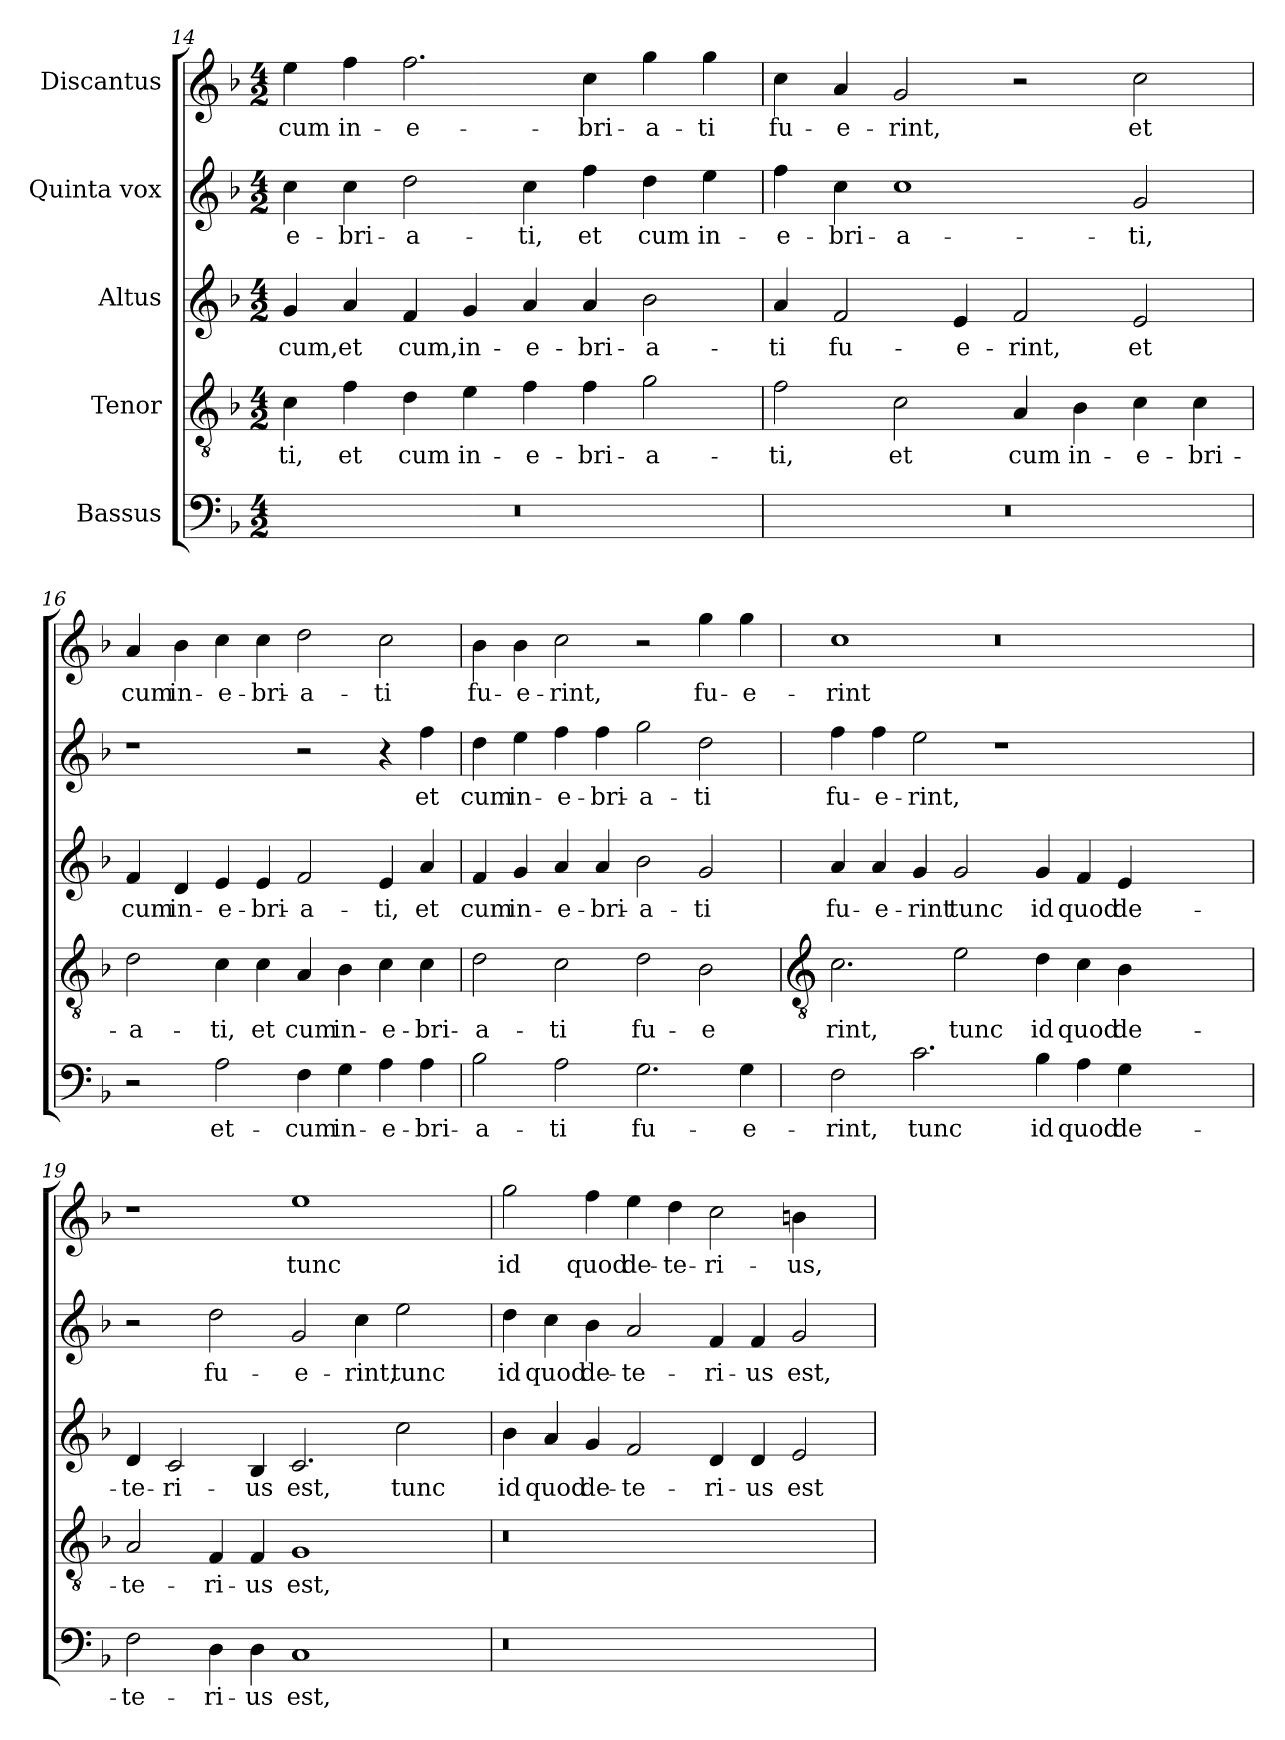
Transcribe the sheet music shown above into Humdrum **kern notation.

**kern	**text	**kern	**text	**kern	**text	**kern	**text	**kern	**text
*part5	*part5	*part4	*part4	*part3	*part3	*part2	*part2	*part1	*part1
*staff5	*staff5	*staff4	*staff4	*staff3	*staff3	*staff2	*staff2	*staff1	*staff1
*I"Bassus	*	*I"Tenor	*	*I"Altus	*	*I"Quinta vox	*	*I"Discantus	*
!!LO:LB:g=z
*clefF4	*	*clefGv2	*	*clefG2	*	*clefG2	*	*clefG2	*
*k[b-]	*	*k[b-]	*	*k[b-]	*	*k[b-]	*	*k[b-]	*
*F:	*	*F:	*	*F:	*	*F:	*	*F:	*
*M4/2	*	*M4/2	*	*M4/2	*	*M4/2	*	*M4/2	*
=14	=14	=14	=14	=14	=14	=14	=14	=14	=14
!	!	!	!LO:LY:b	!	!LO:LY:b	!	!LO:LY:b	!	!LO:LY:b
0r	.	4c	-ti,	4g	cum,	4cc	-e-	4ee	cum
!	!	!	!LO:LY:b	!	!LO:LY:b	!	!LO:LY:b	!	!LO:LY:b
.	.	4f	et	4a	et	4cc	-bri-	4ff	in-
!	!	!	!LO:LY:b	!	!LO:LY:b	!	!LO:LY:b	!	!LO:LY:b
.	.	4d	cum	4f	cum,	2dd	-a-	2.ff	-e-
!	!	!	!LO:LY:b	!	!LO:LY:b	!	!	!	!
.	.	4e	in-	4g	in-	.	.	.	.
!	!	!	!LO:LY:b	!	!LO:LY:b	!	!LO:LY:b	!	!
.	.	4f	-e-	4a	-e-	4cc	-ti,	.	.
!	!	!	!LO:LY:b	!	!LO:LY:b	!	!LO:LY:b	!	!LO:LY:b
.	.	4f	-bri-	4a	-bri-	4ff	et	4cc	-bri-
!	!	!	!LO:LY:b	!	!LO:LY:b	!	!LO:LY:b	!	!LO:LY:b
.	.	2g	-a-	2b-	-a-	4dd	cum	4gg	-a-
!	!	!	!	!	!	!	!LO:LY:b	!	!LO:LY:b
.	.	.	.	.	.	4ee	in-	4gg	-ti
=15	=15	=15	=15	=15	=15	=15	=15	=15	=15
!	!	!	!LO:LY:b	!	!LO:LY:b	!	!LO:LY:b	!	!LO:LY:b
0r	.	2f	-ti,	4a	-ti	4ff	-e-	4cc	fu-
!	!	!	!	!	!LO:LY:b	!	!LO:LY:b	!	!LO:LY:b
.	.	.	.	2f	fu-	4cc	-bri-	4a	-e-
!	!	!	!LO:LY:b	!	!	!	!LO:LY:b	!	!LO:LY:b
.	.	2c	et	.	.	1cc	-a-	2g	-rint,
!	!	!	!	!	!LO:LY:b	!	!	!	!
.	.	.	.	4e	-e-	.	.	.	.
!	!	!	!LO:LY:b	!	!LO:LY:b	!	!	!	!
.	.	4A	cum	2f	-rint,	.	.	2r	.
!	!	!	!LO:LY:b	!	!	!	!	!	!
.	.	4B-	in-	.	.	.	.	.	.
!	!	!	!LO:LY:b	!	!LO:LY:b	!	!LO:LY:b	!	!LO:LY:b
.	.	4c	-e-	2e	et	2g	-ti,	2cc	et
!	!	!	!LO:LY:b	!	!	!	!	!	!
.	.	4c	-bri-	.	.	.	.	.	.
=16	=16	=16	=16	=16	=16	=16	=16	=16	=16
!	!	!	!LO:LY:b	!	!LO:LY:b	!	!	!	!LO:LY:b
2r	.	2d	-a-	4f	cum	1r	.	4a	cum
!	!	!	!	!	!LO:LY:b	!	!	!	!LO:LY:b
.	.	.	.	4d	in-	.	.	4b-	in-
!	!LO:LY:b	!	!LO:LY:b	!	!LO:LY:b	!	!	!	!LO:LY:b
2A	et-	4c	-ti,	4e	-e-	.	.	4cc	-e-
!	!	!	!LO:LY:b	!	!LO:LY:b	!	!	!	!LO:LY:b
.	.	4c	et	4e	-bri-	.	.	4cc	-bri-
!	!LO:LY:b	!	!LO:LY:b	!	!LO:LY:b	!	!	!	!LO:LY:b
4F	-cum	4A	cum	2f	-a-	2r	.	2dd	-a-
!	!LO:LY:b	!	!LO:LY:b	!	!	!	!	!	!
4G	in-	4B-	in-	.	.	.	.	.	.
!	!LO:LY:b	!	!LO:LY:b	!	!LO:LY:b	!	!	!	!LO:LY:b
4A	-e-	4c	-e-	4e	-ti,	4r	.	2cc	-ti
!	!LO:LY:b	!	!LO:LY:b	!	!LO:LY:b	!	!LO:LY:b	!	!
4A	-bri-	4c	-bri-	4a	et	4ff	et	.	.
=17	=17	=17	=17	=17	=17	=17	=17	=17	=17
!	!LO:LY:b	!	!LO:LY:b	!	!LO:LY:b	!	!LO:LY:b	!	!LO:LY:b
2B-	-a-	2d	-a-	4f	cum	4dd	cum	4b-	fu-
!	!	!	!	!	!LO:LY:b	!	!LO:LY:b	!	!LO:LY:b
.	.	.	.	4g	in-	4ee	in-	4b-	-e-
!	!LO:LY:b	!	!LO:LY:b	!	!LO:LY:b	!	!LO:LY:b	!	!LO:LY:b
2A	-ti	2c	-ti	4a	-e-	4ff	-e-	2cc	-rint,
!	!	!	!	!	!LO:LY:b	!	!LO:LY:b	!	!
.	.	.	.	4a	-bri-	4ff	-bri-	.	.
!	!LO:LY:b	!	!LO:LY:b	!	!LO:LY:b	!	!LO:LY:b	!	!
2.G	fu-	2d	fu-	2b-	-a-	2gg	-a-	2r	.
!	!	!	!LO:LY:b	!	!LO:LY:b	!	!LO:LY:b	!	!LO:LY:b
.	.	2B-	-e	2g	-ti	2dd	-ti	4gg	fu-
!	!LO:LY:b	!	!	!	!	!	!	!	!LO:LY:b
4G	-e-	.	.	.	.	.	.	4gg	-e-
!!LO:LB:g=z
=18	=18	=18	=18	=18	=18	=18	=18	=18	=18
*	*	*clefGv2	*	*	*	*	*	*	*
!	!LO:LY:b	!	!LO:LY:b	!	!LO:LY:b	!	!LO:LY:b	!	!LO:LY:b
*	*	*	*	*	*	*	*	*^	*
2F	-rint,	2.c	rint,	4a	fu-	4ff	fu-	1cc	0ryy	-rint
!	!	!	!	!	!LO:LY:b	!	!LO:LY:b	!	!	!
.	.	.	.	4a	-e-	4ff	-e-	.	.	.
!	!LO:LY:b	!	!	!	!LO:LY:b	!	!LO:LY:b	!	!	!
2.c	tunc	.	.	4g	-rint	2ee	-rint,	.	.	.
!	!	!	!LO:LY:b	!	!LO:LY:b	!	!	!	!	!
.	.	2e	tunc	2g	tunc	.	.	.	.	.
.	.	.	.	.	.	1r	.	0r	.	.
!	!LO:LY:b	!	!LO:LY:b	!	!LO:LY:b	!	!	!	!	!
4B-	id	4d	id	4g	id	.	.	.	.	.
!	!LO:LY:b	!	!LO:LY:b	!	!LO:LY:b	!	!	!	!	!
4A	quod	4c	quod	4f	quod	.	.	.	.	.
!	!LO:LY:b	!	!LO:LY:b	!	!LO:LY:b	!	!	!	!	!
4G	de-	4B-	de-	4e	de-	.	.	.	.	.
1ryy	.	1ryy	.	1ryy	.	1ryy	.	.	1ryy	.
=19	=19	=19	=19	=19	=19	=19	=19	=19	=19	=19
!	!LO:LY:b	!	!LO:LY:b	!	!LO:LY:b	!	!	!	!	!
2F	-te-	2A	-te-	4d	-te-	2r	.	1r	1ryy	.
!	!	!	!	!	!LO:LY:b	!	!	!	!	!
.	.	.	.	2c	-ri-	.	.	.	.	.
!	!LO:LY:b	!	!LO:LY:b	!	!	!	!LO:LY:b	!	!	!
4D	-ri-	4F	-ri-	.	.	2dd	fu-	.	.	.
!	!LO:LY:b	!	!LO:LY:b	!	!LO:LY:b	!	!	!	!	!
4D	-us	4F	-us	4B-	-us	.	.	.	.	.
!	!LO:LY:b	!	!LO:LY:b	!	!LO:LY:b	!	!LO:LY:b	!	!	!LO:LY:b
1C	est,	1G	est,	2.c	est,	2g	-e-	1ee	2ryy	tunc
!	!	!	!	!	!	!	!LO:LY:b	!	!	!
.	.	.	.	.	.	4cc	-rint,	.	4ryy	.
!	!	!	!	!	!LO:LY:b	!	!LO:LY:b	!	!	!
.	.	.	.	2cc	tunc	2ee	tunc	.	8ryy	.
.	.	.	.	.	.	.	.	.	8ryy	.
4ryy	.	4ryy	.	.	.	.	.	4ryy	4ryy	.
=20	=20	=20	=20	=20	=20	=20	=20	=20	=20	=20
!	!	!	!	!	!LO:LY:b	!	!LO:LY:b	!	!	!LO:LY:b
0r	.	0r	.	4b-	id	4dd	id	2gg	4ryy	id
!	!	!	!	!	!LO:LY:b	!	!LO:LY:b	!	!	!
.	.	.	.	4a	quod	4cc	quod	.	0ryy	.
!	!	!	!	!	!LO:LY:b	!	!LO:LY:b	!	!	!LO:LY:b
.	.	.	.	4g	de-	4b-	de-	4ff	.	quod
!	!	!	!	!	!LO:LY:b	!	!LO:LY:b	!	!	!LO:LY:b
.	.	.	.	2f	-te-	2a	-te-	4ee	.	de-
!	!	!	!	!	!	!	!	!	!	!LO:LY:b
.	.	.	.	.	.	.	.	4dd	.	-te-
!	!	!	!	!	!LO:LY:b	!	!LO:LY:b	!	!	!LO:LY:b
.	.	.	.	4d	-ri-	4f	-ri-	2cc	.	-ri-
!	!	!	!	!	!LO:LY:b	!	!LO:LY:b	!	!	!
.	.	.	.	4d	-us	4f	-us	.	.	.
!	!	!	!	!	!LO:LY:b	!	!LO:LY:b	!	!	!LO:LY:b
.	.	.	.	2e	est	2g	est,	4b	.	-us,
4ryy	.	4ryy	.	.	.	.	.	4ryy	.	.
*	*	*	*	*	*	*	*	*v	*v	*
=	=	=	=	=	=	=	=	=	=
*-	*-	*-	*-	*-	*-	*-	*-	*-	*-
